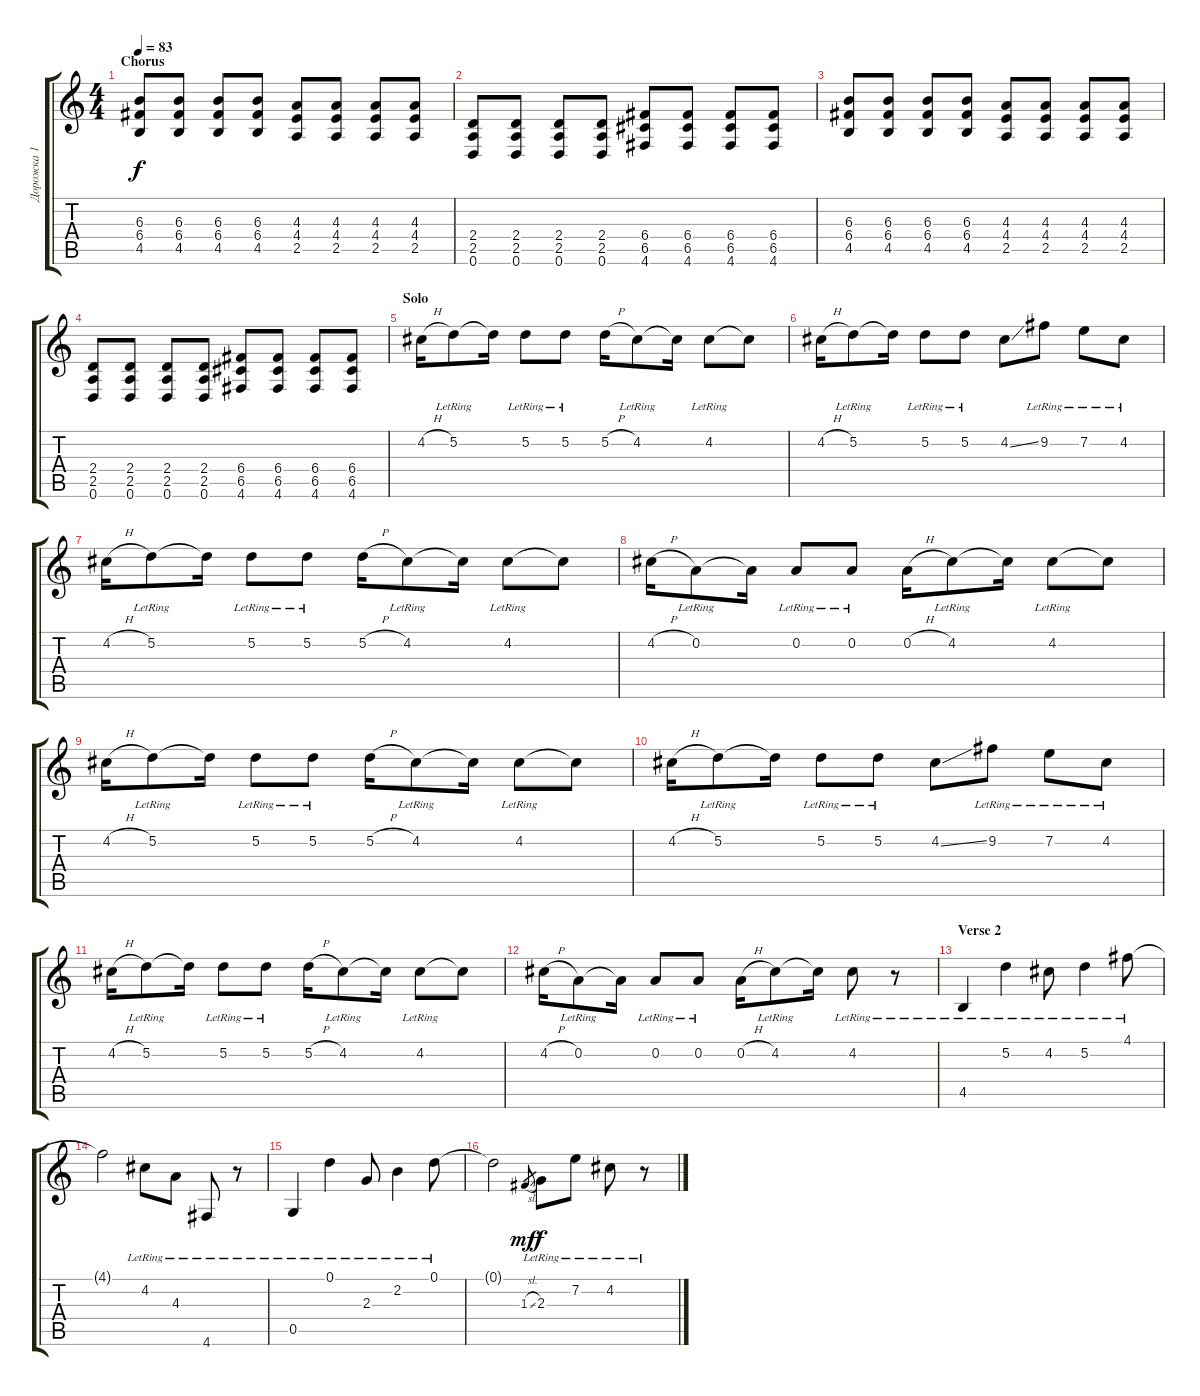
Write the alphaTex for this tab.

\track ("Дорожка 1" "Дорожка 1") {instrument electricguitarclean}
\staff {score tabs}
\tuning (D4 A3 F3 C3 G2 D2) {hide}
\ts (4 4)
\section ("" "Chorus")
\tempo 83
\clef g2
\ks c
(6.3 6.4 4.5).8{dy f} (6.3 6.4 4.5).8 (6.3 6.4 4.5).8 (6.3 6.4 4.5).8 (4.3 4.4 2.5).8 (4.3 4.4 2.5).8 (4.3 4.4 2.5).8 (4.3 4.4 2.5).8 |
(2.4 2.5 0.6).8 (2.4 2.5 0.6).8 (2.4 2.5 0.6).8 (2.4 2.5 0.6).8 (6.4 6.5 4.6).8 (6.4 6.5 4.6).8 (6.4 6.5 4.6).8 (6.4 6.5 4.6).8 |
(6.3 6.4 4.5).8 (6.3 6.4 4.5).8 (6.3 6.4 4.5).8 (6.3 6.4 4.5).8 (4.3 4.4 2.5).8 (4.3 4.4 2.5).8 (4.3 4.4 2.5).8 (4.3 4.4 2.5).8 |
(2.4 2.5 0.6).8 (2.4 2.5 0.6).8 (2.4 2.5 0.6).8 (2.4 2.5 0.6).8 (6.4 6.5 4.6).8 (6.4 6.5 4.6).8 (6.4 6.5 4.6).8 (6.4 6.5 4.6).8 |
\section ("" "Solo")
4.2{h}.16 5.2{lr}.8 5.2{t}.16 5.2{lr}.8 5.2{lr}.8 5.2{h}.16 4.2{lr}.8 4.2{t}.16 4.2{lr}.8 4.2{t}.8 |
4.2{h}.16 5.2{lr}.8 5.2{t}.16 5.2{lr}.8 5.2{lr}.8 4.2{ss}.8 9.2{lr}.8 7.2{lr}.8 4.2{lr}.8 |
4.2{h}.16 5.2{lr}.8 5.2{t}.16 5.2{lr}.8 5.2{lr}.8 5.2{h}.16 4.2{lr}.8 4.2{t}.16 4.2{lr}.8 4.2{t}.8 |
4.2{h}.16 0.2{lr}.8 0.2{t}.16 0.2{lr}.8 0.2{lr}.8 0.2{h}.16 4.2{lr}.8 4.2{t}.16 4.2{lr}.8 4.2{t}.8 |
4.2{h}.16 5.2{lr}.8 5.2{t}.16 5.2{lr}.8 5.2{lr}.8 5.2{h}.16 4.2{lr}.8 4.2{t}.16 4.2{lr}.8 4.2{t}.8 |
4.2{h}.16 5.2{lr}.8 5.2{t}.16 5.2{lr}.8 5.2{lr}.8 4.2{ss}.8 9.2{lr}.8 7.2{lr}.8 4.2{lr}.8 |
4.2{h}.16 5.2{lr}.8 5.2{t}.16 5.2{lr}.8 5.2{lr}.8 5.2{h}.16 4.2{lr}.8 4.2{t}.16 4.2{lr}.8 4.2{t}.8 |
4.2{h}.16 0.2{lr}.8 0.2{t}.16 0.2{lr}.8 0.2{lr}.8 0.2{h}.16 4.2{lr}.8 4.2{t}.16 4.2{lr}.8 r.8 |
\section ("" "Verse 2")
4.5{lr}.4{instrument electricguitarclean} 5.2{lr}.4 4.2{lr}.8 5.2{lr}.4 4.1{lr}.8 |
4.1{t}.2 4.2{lr}.8 4.3{lr}.8 4.6{lr}.8 r.8 |
0.5{lr}.4 0.1{lr}.4 2.3{lr}.8 2.2{lr}.4 0.1{lr}.8 |
0.1{t}.2 1.3{sl}.8{gr dy mf} 2.3{lr}.8{dy f} 7.2{lr}.8 4.2{lr}.8 r.8
